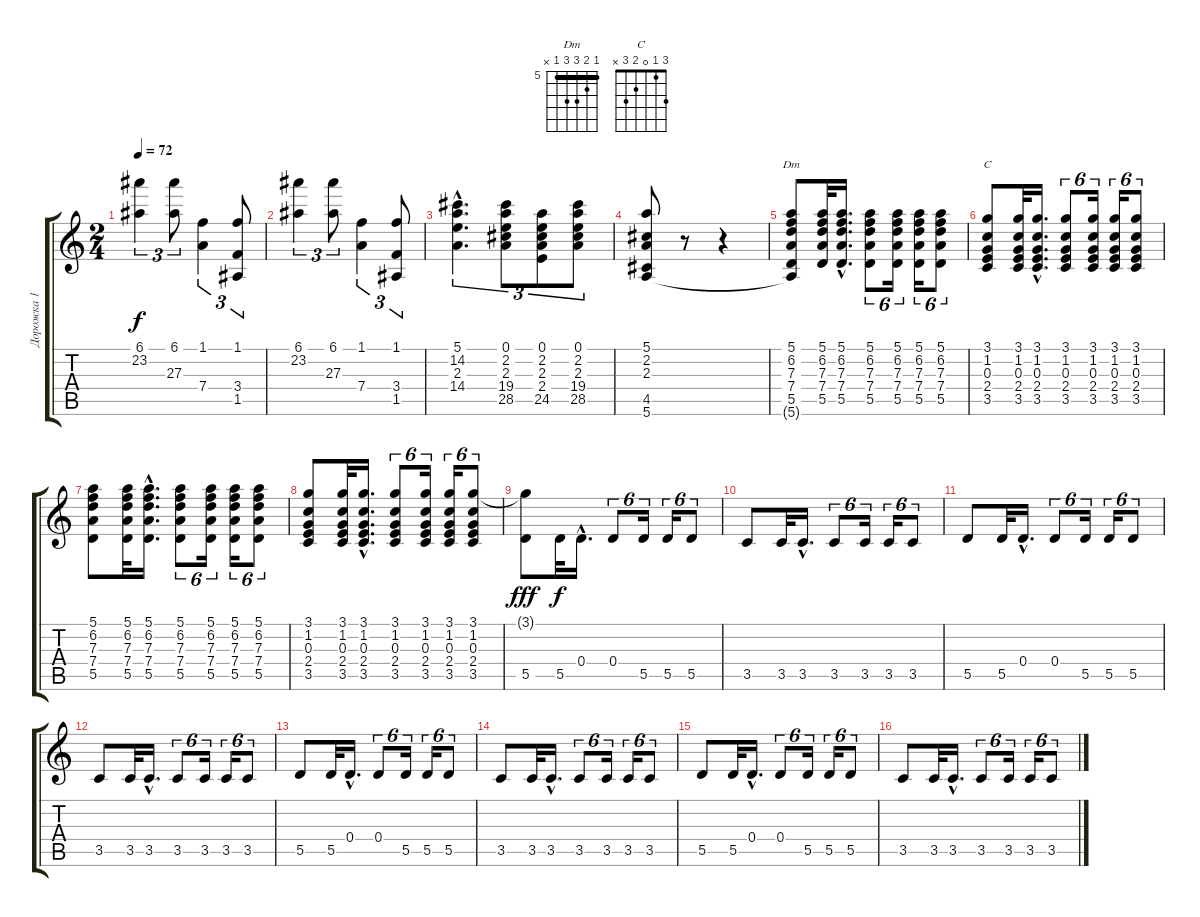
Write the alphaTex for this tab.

\track ("Дорожка 1" "Дорожка 1") {instrument acousticguitarsteel}
\staff {score tabs}
\tuning (E4 B3 G3 D3 A2 E2) {hide}
\chord ("Dm" 5 6 7 7 5 x) {firstfret 5 barre 5}
\chord ("C" 3 1 0 2 3 x)
\ts (2 4)
\tempo 72
\clef g2
\ks c
(6.1 23.2).4{tu (3 2) dy f} (6.1 27.3).8{tu (3 2)} (1.1 7.4).4{tu (3 2)} (1.1 3.4 1.5).8{tu (3 2)} |
(6.1 23.2).4{tu (3 2)} (6.1 27.3).8{tu (3 2)} (1.1 7.4).4{tu (3 2)} (1.1 3.4 1.5).8{tu (3 2)} |
(5.1{hac} 14.2{hac} 2.3{hac} 14.4{hac}).4{d tu (3 2)} (0.1 2.2 2.3 19.4 28.5).8{tu (3 2)} (0.1 2.2 2.3 2.4 24.5).8{tu (3 2)} (0.1 2.2 2.3 19.4 28.5).8{tu (3 2)} |
(5.1 2.2 2.3 4.5 5.6).8 r.8 r.4 |
(5.1 6.2 7.3 7.4 5.5 5.6{t}).8{ch "Dm" volume 5} (5.1 6.2 7.3 7.4 5.5).32 (5.1{hac} 6.2{hac} 7.3{hac} 7.4{hac} 5.5{hac}).16{d} (5.1 6.2 7.3 7.4 5.5).8{tu (6 4) volume 5 instrument acousticguitarsteel} (5.1 6.2 7.3 7.4 5.5).16{tu (6 4)} (5.1 6.2 7.3 7.4 5.5).16{tu (6 4)} (5.1 6.2 7.3 7.4 5.5).8{tu (6 4)} |
(3.1 1.2 0.3 2.4 3.5).8{ch "C" volume 5 instrument acousticguitarsteel} (3.1 1.2 0.3 2.4 3.5).32 (3.1{hac} 1.2{hac} 0.3{hac} 2.4{hac} 3.5{hac}).16{d} (3.1 1.2 0.3 2.4 3.5).8{tu (6 4)} (3.1 1.2 0.3 2.4 3.5).16{tu (6 4)} (3.1 1.2 0.3 2.4 3.5).16{tu (6 4)} (3.1 1.2 0.3 2.4 3.5).8{tu (6 4)} |
(5.1 6.2 7.3 7.4 5.5).8{volume 5 instrument acousticguitarsteel} (5.1 6.2 7.3 7.4 5.5).32 (5.1{hac} 6.2{hac} 7.3{hac} 7.4{hac} 5.5{hac}).16{d} (5.1 6.2 7.3 7.4 5.5).8{tu (6 4)} (5.1 6.2 7.3 7.4 5.5).16{tu (6 4)} (5.1 6.2 7.3 7.4 5.5).16{tu (6 4)} (5.1 6.2 7.3 7.4 5.5).8{tu (6 4)} |
(3.1 1.2 0.3 2.4 3.5).8{volume 5 instrument acousticguitarsteel} (3.1 1.2 0.3 2.4 3.5).32 (3.1{hac} 1.2{hac} 0.3{hac} 2.4{hac} 3.5{hac}).16{d} (3.1 1.2 0.3 2.4 3.5).8{tu (6 4)} (3.1 1.2 0.3 2.4 3.5).16{tu (6 4)} (3.1 1.2 0.3 2.4 3.5).16{tu (6 4)} (3.1 1.2 0.3 2.4 3.5).8{tu (6 4)} |
(3.1{t} 5.5).8{dy fff volume 9 instrument acousticguitarsteel} 5.5.32{dy f} 0.4{hac}.16{d} 0.4.8{tu (6 4)} 5.5.16{tu (6 4)} 5.5.16{tu (6 4)} 5.5.8{tu (6 4)} |
3.5.8 3.5.32 3.5{hac}.16{d} 3.5.8{tu (6 4)} 3.5.16{tu (6 4)} 3.5.16{tu (6 4)} 3.5.8{tu (6 4)} |
5.5.8 5.5.32 0.4{hac}.16{d} 0.4.8{tu (6 4)} 5.5.16{tu (6 4)} 5.5.16{tu (6 4)} 5.5.8{tu (6 4)} |
3.5.8 3.5.32 3.5{hac}.16{d} 3.5.8{tu (6 4)} 3.5.16{tu (6 4)} 3.5.16{tu (6 4)} 3.5.8{tu (6 4)} |
5.5.8 5.5.32 0.4{hac}.16{d} 0.4.8{tu (6 4)} 5.5.16{tu (6 4)} 5.5.16{tu (6 4)} 5.5.8{tu (6 4)} |
3.5.8 3.5.32 3.5{hac}.16{d} 3.5.8{tu (6 4)} 3.5.16{tu (6 4)} 3.5.16{tu (6 4)} 3.5.8{tu (6 4)} |
5.5.8 5.5.32 0.4{hac}.16{d} 0.4.8{tu (6 4)} 5.5.16{tu (6 4)} 5.5.16{tu (6 4)} 5.5.8{tu (6 4)} |
3.5.8 3.5.32 3.5{hac}.16{d} 3.5.8{tu (6 4)} 3.5.16{tu (6 4)} 3.5.16{tu (6 4)} 3.5.8{tu (6 4)}
